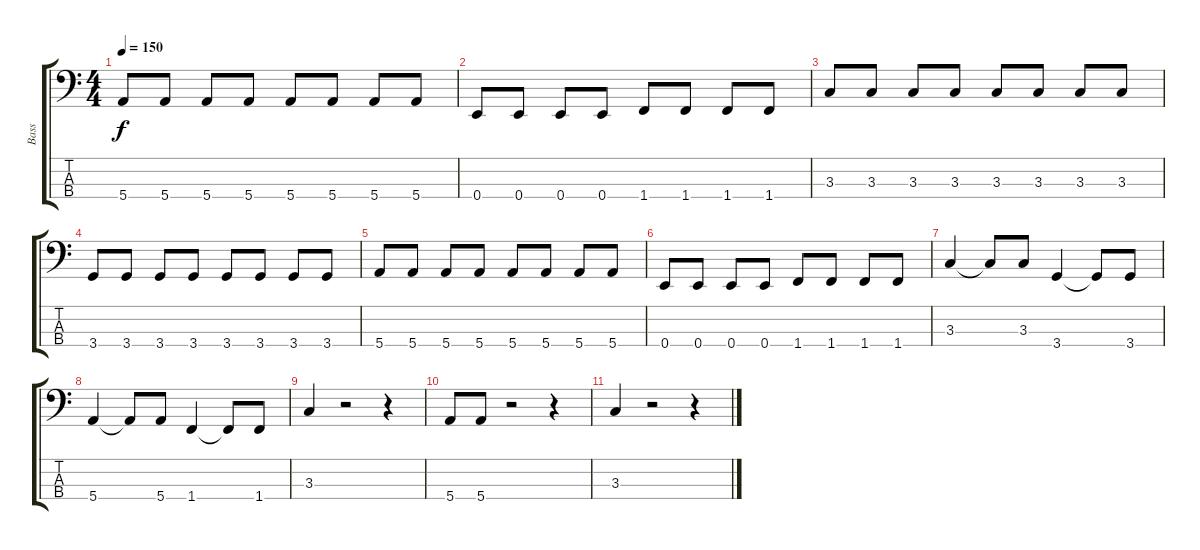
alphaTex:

\track ("Bass" "Bass") {instrument electricbassfinger}
\staff {score tabs}
\tuning (G2 D2 A1 E1) {hide}
\ts (4 4)
\tempo 150
\clef f4
\ks c
5.4.8{dy f} 5.4.8 5.4.8 5.4.8 5.4.8 5.4.8 5.4.8 5.4.8 |
0.4.8 0.4.8 0.4.8 0.4.8 1.4.8 1.4.8 1.4.8 1.4.8 |
3.3.8 3.3.8 3.3.8 3.3.8 3.3.8 3.3.8 3.3.8 3.3.8 |
3.4.8 3.4.8 3.4.8 3.4.8 3.4.8 3.4.8 3.4.8 3.4.8 |
5.4.8 5.4.8 5.4.8 5.4.8 5.4.8 5.4.8 5.4.8 5.4.8 |
0.4.8 0.4.8 0.4.8 0.4.8 1.4.8 1.4.8 1.4.8 1.4.8 |
3.3.4 3.3{t}.8 3.3.8 3.4.4 3.4{t}.8 3.4.8 |
5.4.4 5.4{t}.8 5.4.8 1.4.4 1.4{t}.8 1.4.8 |
3.3.4 r.2 r.4 |
5.4.8 5.4.8 r.2 r.4 |
3.3.4 r.2 r.4
